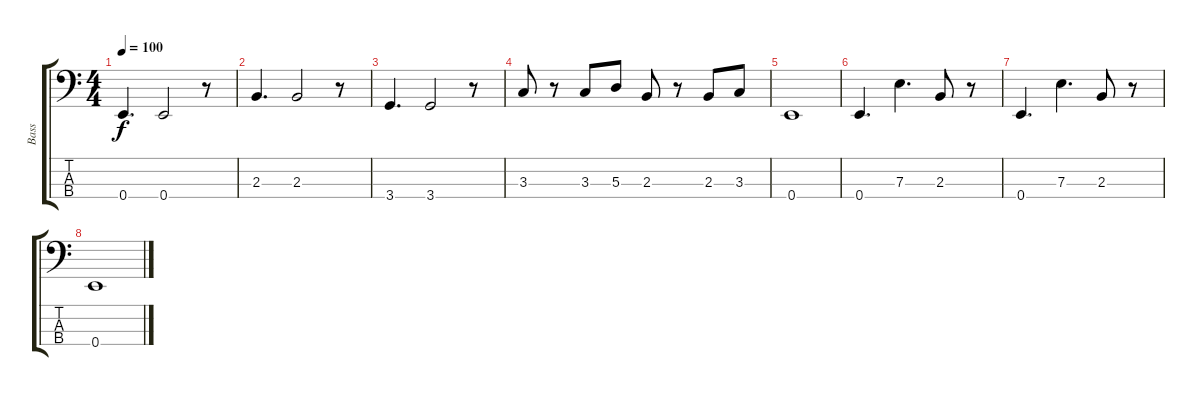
\track ("Bass" "Bass") {instrument electricbasspick}
\staff {score tabs}
\tuning (G2 D2 A1 E1) {hide}
\ts (4 4)
\tempo 100
\clef f4
\ks c
0.4.4{d dy f} 0.4.2 r.8 |
2.3.4{d} 2.3.2 r.8 |
3.4.4{d} 3.4.2 r.8 |
3.3.8 r.8 3.3.8 5.3.8 2.3.8 r.8 2.3.8 3.3.8 |
0.4.1 |
0.4.4{d} 7.3.4{d} 2.3.8 r.8 |
0.4.4{d} 7.3.4{d} 2.3.8 r.8 |
0.4.1
